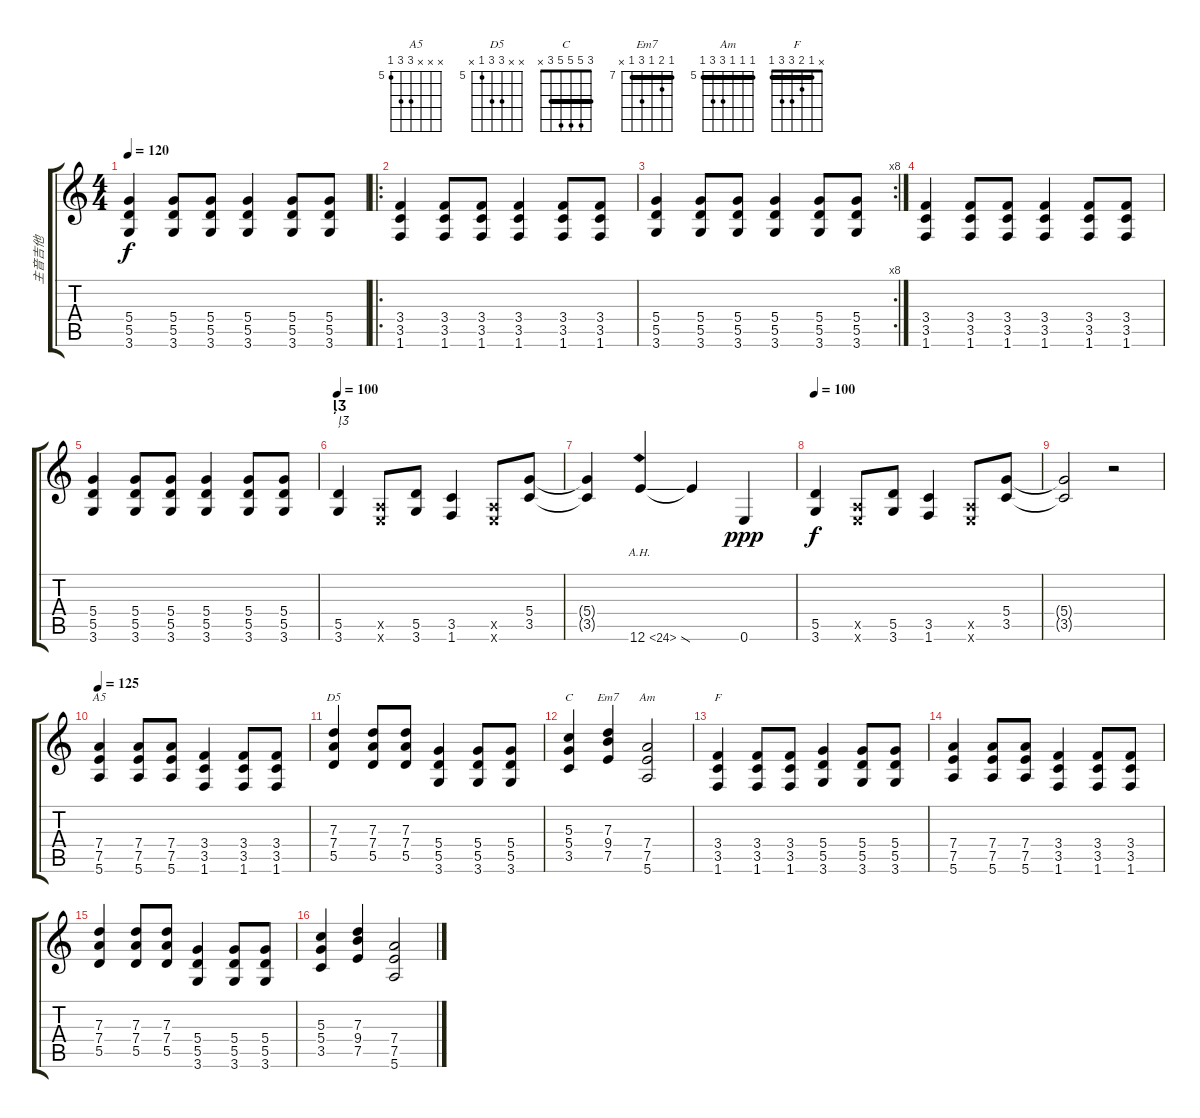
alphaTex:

\track ("主音吉他" "主音吉他") {instrument overdrivenguitar}
\staff {score tabs}
\tuning (E4 B3 G3 D3 A2 E2) {hide}
\chord ("A5" x x x 7 7 5) {firstfret 5}
\chord ("D5" x x 7 7 5 x) {firstfret 5}
\chord ("C" 3 5 5 5 3 x) {barre 3}
\chord ("Em7" 7 8 7 9 7 x) {firstfret 7 barre 7}
\chord ("Am" 5 5 5 7 7 5) {firstfret 5 barre 5}
\chord ("F" x 1 2 3 3 1) {barre 1}
\ts (4 4)
\tempo 120
\clef g2
\ks c
(5.4 5.5 3.6).4{dy f} (5.4 5.5 3.6).8 (5.4 5.5 3.6).8 (5.4 5.5 3.6).4 (5.4 5.5 3.6).8 (5.4 5.5 3.6).8 |
\ro
(3.4 3.5 1.6).4 (3.4 3.5 1.6).8 (3.4 3.5 1.6).8 (3.4 3.5 1.6).4 (3.4 3.5 1.6).8 (3.4 3.5 1.6).8 |
\rc 8
(5.4 5.5 3.6).4 (5.4 5.5 3.6).8 (5.4 5.5 3.6).8 (5.4 5.5 3.6).4 (5.4 5.5 3.6).8 (5.4 5.5 3.6).8 |
(3.4 3.5 1.6).4 (3.4 3.5 1.6).8 (3.4 3.5 1.6).8 (3.4 3.5 1.6).4 (3.4 3.5 1.6).8 (3.4 3.5 1.6).8 |
(5.4 5.5 3.6).4 (5.4 5.5 3.6).8 (5.4 5.5 3.6).8 (5.4 5.5 3.6).4 (5.4 5.5 3.6).8 (5.4 5.5 3.6).8 |
\section ("" "")
\tempo 80
\tempo 100
(5.5 3.6).4{txt ""} (0.5{x} 0.6{x}).8 (5.5 3.6).8 (3.5 1.6).4 (0.5{x} 0.6{x}).8 (5.4 3.5).8 |
(5.4{t} 3.5{t}).4 12.6{ah 12 ss}.4 12.6{t}.4 0.6.4{dy ppp} |
\tempo 80
\tempo 100
(5.5 3.6).4{dy f} (0.5{x} 0.6{x}).8 (5.5 3.6).8 (3.5 1.6).4 (0.5{x} 0.6{x}).8 (5.4 3.5).8 |
(5.4{t} 3.5{t}).2 r.2 |
\tempo 125
(7.4 7.5 5.6).4{ch "A5"} (7.4 7.5 5.6).8 (7.4 7.5 5.6).8 (3.4 3.5 1.6).4 (3.4 3.5 1.6).8 (3.4 3.5 1.6).8 |
(7.3 7.4 5.5).4{ch "D5"} (7.3 7.4 5.5).8 (7.3 7.4 5.5).8 (5.4 5.5 3.6).4 (5.4 5.5 3.6).8 (5.4 5.5 3.6).8 |
(5.3 5.4 3.5).4{ch "C"} (7.3 9.4 7.5).4{ch "Em7"} (7.4 7.5 5.6).2{ch "Am"} |
(3.4 3.5 1.6).4{ch "F"} (3.4 3.5 1.6).8 (3.4 3.5 1.6).8 (5.4 5.5 3.6).4 (5.4 5.5 3.6).8 (5.4 5.5 3.6).8 |
(7.4 7.5 5.6).4 (7.4 7.5 5.6).8 (7.4 7.5 5.6).8 (3.4 3.5 1.6).4 (3.4 3.5 1.6).8 (3.4 3.5 1.6).8 |
(7.3 7.4 5.5).4 (7.3 7.4 5.5).8 (7.3 7.4 5.5).8 (5.4 5.5 3.6).4 (5.4 5.5 3.6).8 (5.4 5.5 3.6).8 |
(5.3 5.4 3.5).4 (7.3 9.4 7.5).4 (7.4 7.5 5.6).2
